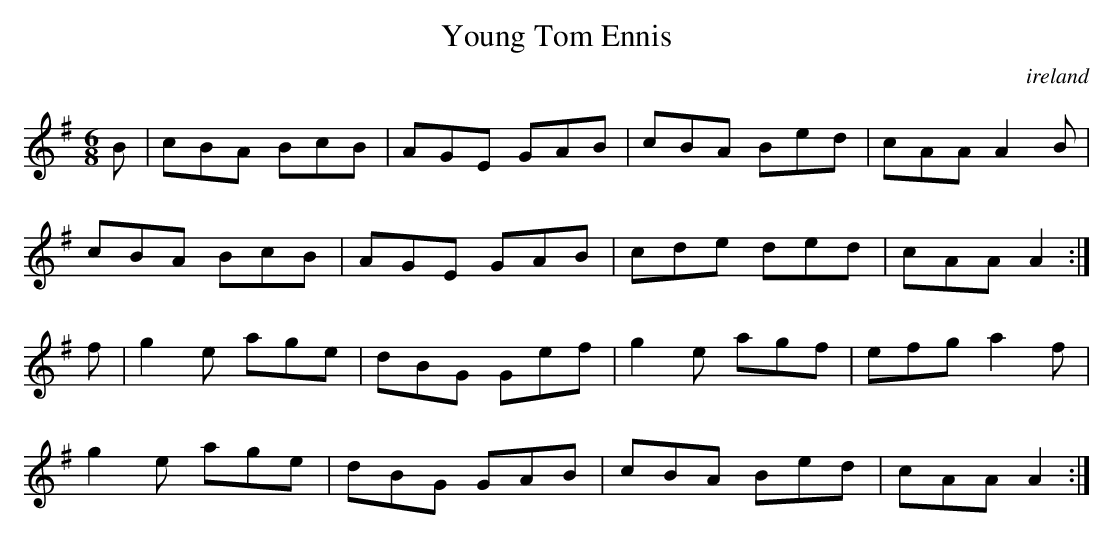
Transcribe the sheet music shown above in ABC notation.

X:1
T:Young Tom Ennis
O:ireland
M:6/8
L:1/8
K:A Dorian
B|cBA BcB|AGE GAB|cBA Bed|cAA A2B|!
cBA BcB|AGE GAB|cde ded|cAA A2:|!
f|g2e age|dBG Gef|g2e agf|efg a2f|!
g2e age|dBG GAB|cBA Bed|cAA A2:|!
